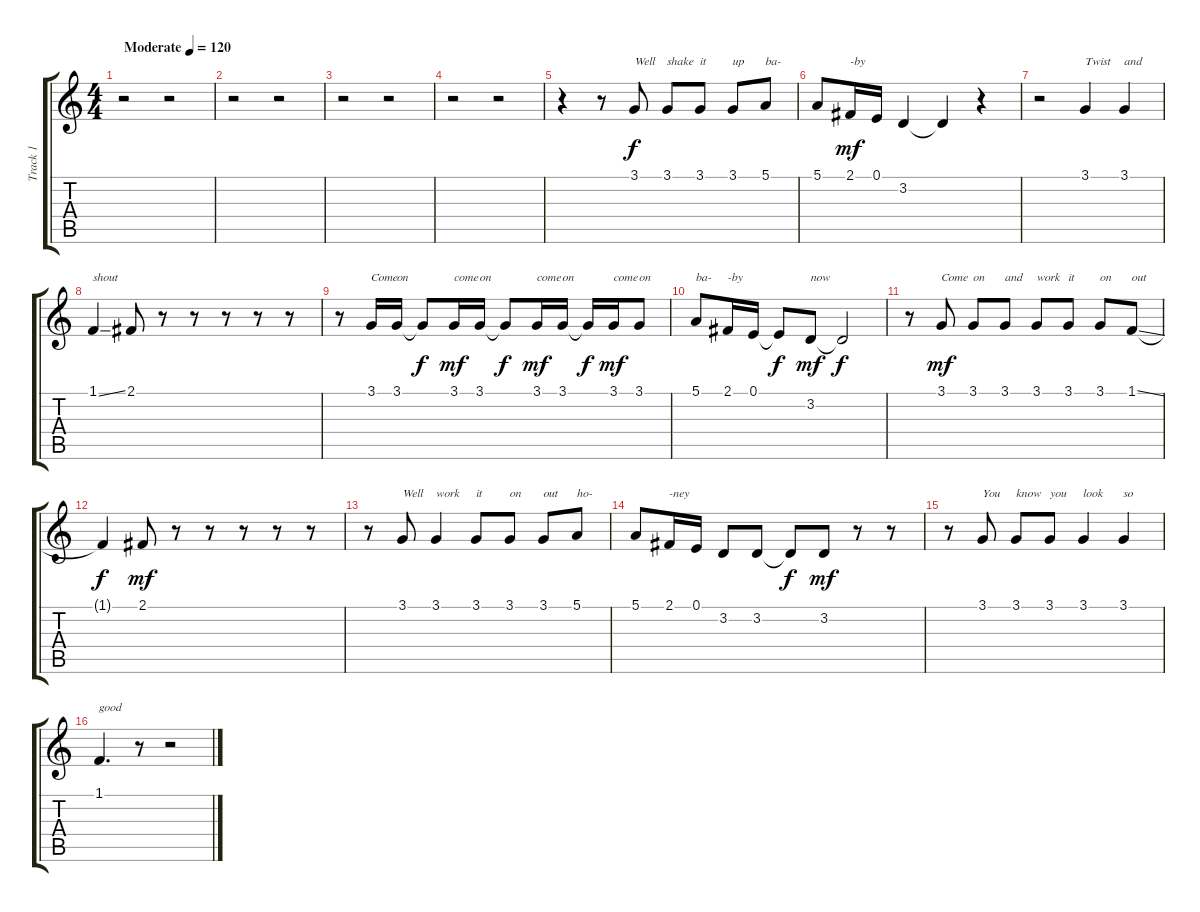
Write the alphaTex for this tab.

\track ("Track 1" "Track 1") {instrument steeldrums}
\staff {score tabs}
\tuning (E4 B3 G3 D3 A2 E2) {hide}
\ts (4 4)
\tempo (120 "Moderate")
\clef g2
\ks c
r.2{dy f instrument steeldrums} r.2 |
r.2 r.2 |
r.2 r.2 |
r.2 r.2 |
r.4 r.8 3.1.8{txt "Well"} 3.1.8{txt "shake"} 3.1.8{txt "it"} 3.1.8{txt "up"} 5.1.8{txt "ba-"} |
5.1.8 2.1.16{txt "-by" dy mf} 0.1.16 3.2.4 3.2{t}.4 r.4 |
r.2 3.1.4{txt "Twist"} 3.1.4{txt "and"} |
1.1{ss}.4{txt "shout"} 2.1.8 r.8 r.8 r.8 r.8 r.8 |
r.8 3.1.16{txt "Come"} 3.1.16{txt "on"} 3.1{t}.8{dy f} 3.1.16{txt "come" dy mf} 3.1.16{txt "on"} 3.1{t}.8{dy f} 3.1.16{txt "come" dy mf} 3.1.16{txt "on"} 3.1{t}.16{dy f} 3.1.16{txt "come" dy mf} 3.1.8{txt "on"} |
5.1.8{txt "ba-"} 2.1.16{txt "-by"} 0.1.16 0.1{t}.8{dy f} 3.2.8{txt "now" dy mf} 3.2{t}.2{dy f} |
r.8 3.1.8{txt "Come" dy mf} 3.1.8{txt "on"} 3.1.8{txt "and"} 3.1.8{txt "work"} 3.1.8{txt "it"} 3.1.8{txt "on"} 1.1{ss}.8{txt "out"} |
1.1{t}.4{dy f} 2.1.8{dy mf} r.8 r.8 r.8 r.8 r.8 |
r.8 3.1.8{txt "Well"} 3.1.4{txt "work"} 3.1.8{txt "it"} 3.1.8{txt "on"} 3.1.8{txt "out"} 5.1.8{txt "ho-"} |
5.1.8 2.1.16{txt "-ney"} 0.1.16 3.2.8 3.2.8 3.2{t}.8{dy f} 3.2.8{dy mf} r.8 r.8 |
r.8 3.1.8{txt "You"} 3.1.8{txt "know"} 3.1.8{txt "you"} 3.1.4{txt "look"} 3.1.4{txt "so"} |
1.1.4{d txt "good"} r.8 r.2
